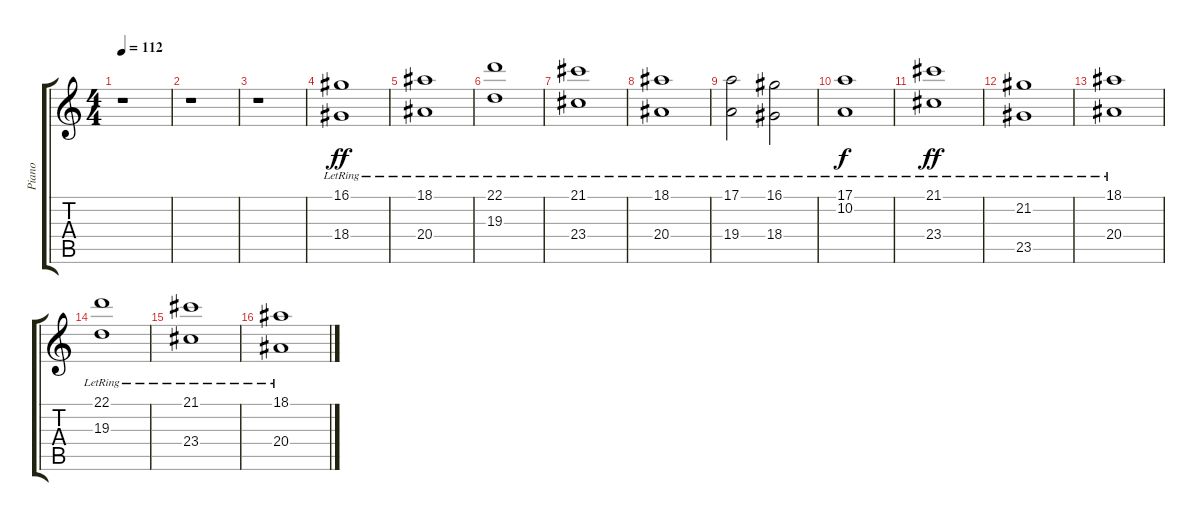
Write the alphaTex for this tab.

\track ("Piano" "Piano") {instrument acousticgrandpiano}
\staff {score tabs}
\tuning (E4 B3 G3 D3 A2 E2) {hide}
\ts (4 4)
\tempo 112
\clef g2
\ks c
r.1{dy mf} |
r.1 |
r.1 |
(16.1{lr} 18.4{lr}).1{dy ff} |
(18.1{lr} 20.4{lr}).1 |
(22.1{lr} 19.3{lr}).1 |
(21.1{lr} 23.4{lr}).1 |
(18.1{lr} 20.4{lr}).1 |
(17.1{lr} 19.4{lr}).2 (16.1{lr} 18.4{lr}).2 |
(17.1{lr} 10.2{lr}).1{dy f} |
(21.1{lr} 23.4{lr}).1{dy ff} |
(21.2{lr} 23.5{lr}).1 |
(18.1{lr} 20.4{lr}).1 |
(22.1{lr} 19.3{lr}).1 |
(21.1{lr} 23.4{lr}).1 |
(18.1{lr} 20.4{lr}).1
